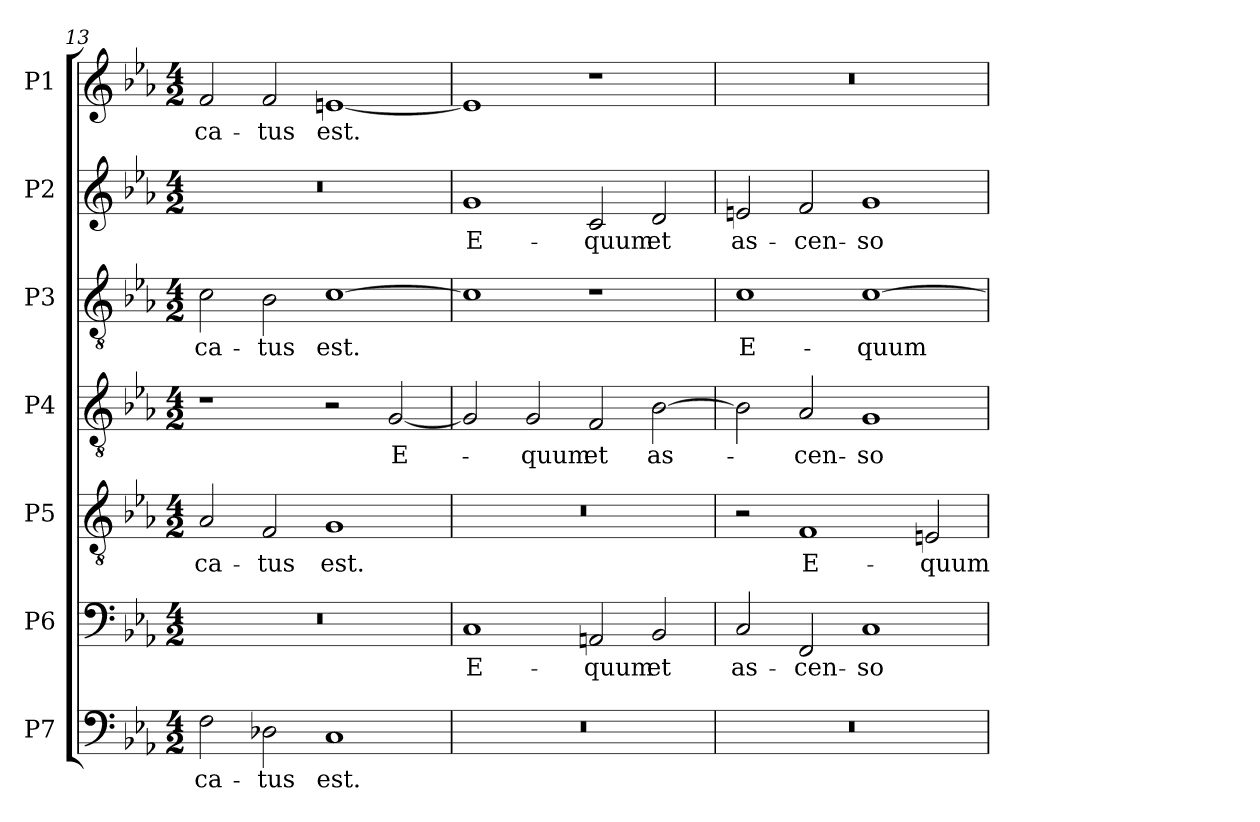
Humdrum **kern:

**kern	**text	**kern	**text	**kern	**text	**kern	**text	**kern	**text	**kern	**text	**kern	**text
*part7	*part7	*part6	*part6	*part5	*part5	*part4	*part4	*part3	*part3	*part2	*part2	*part1	*part1
*staff7	*staff7	*staff6	*staff6	*staff5	*staff5	*staff4	*staff4	*staff3	*staff3	*staff2	*staff2	*staff1	*staff1
*I"P7	*	*I"P6	*	*I"P5	*	*I"P4	*	*I"P3	*	*I"P2	*	*I"P1	*
*clefF4	*	*clefF4	*	*clefGv2	*	*clefGv2	*	*clefGv2	*	*clefG2	*	*clefG2	*
*k[b-e-a-]	*	*k[b-e-a-]	*	*k[b-e-a-]	*	*k[b-e-a-]	*	*k[b-e-a-]	*	*k[b-e-a-]	*	*k[b-e-a-]	*
*E-:	*	*E-:	*	*E-:	*	*E-:	*	*E-:	*	*E-:	*	*E-:	*
*M4/2	*	*M4/2	*	*M4/2	*	*M4/2	*	*M4/2	*	*M4/2	*	*M4/2	*
=13	=13	=13	=13	=13	=13	=13	=13	=13	=13	=13	=13	=13	=13
!	!LO:LY:b:color=#000000	!LO:N:vis=1	!	!	!	!	!	!	!	!	!	!	!
!	!	!	!	!	!LO:LY:b:color=#000000	!	!	!	!	!	!	!	!
!	!	!	!	!	!	!	!	!	!LO:LY:b:color=#000000	!LO:N:vis=1	!	!	!
!	!	!	!	!	!	!	!	!	!	!	!	!	!LO:LY:b:color=#000000
2Fi\	-ca-	0r	.	2A-i/	-ca-	1r	.	2ci\	-ca-	0r	.	2fi/	-ca-
!	!LO:LY:b:color=#000000	!	!	!	!	!	!	!	!	!	!	!	!
!	!	!	!	!	!LO:LY:b:color=#000000	!	!	!	!	!	!	!	!
!	!	!	!	!	!	!	!	!	!LO:LY:b:color=#000000	!	!	!	!
!	!	!	!	!	!	!	!	!	!	!	!	!	!LO:LY:b:color=#000000
2D-Xi\	-tus	.	.	2Fi/	-tus	.	.	2B-i\	-tus	.	.	2fi/	-tus
!	!LO:LY:b:color=#000000	!	!	!	!	!	!	!	!	!	!	!	!
!	!	!	!	!	!LO:LY:b:color=#000000	!	!	!	!	!	!	!	!
!	!	!	!	!	!	!	!	!	!LO:LY:b:color=#000000	!	!	!	!
!	!	!	!	!	!	!	!	!	!	!	!	!	!LO:LY:b:color=#000000
1Ci	est.	.	.	1Gi	est.	2r	.	[>1ci	est.	.	.	[<1eni	est.
!	!	!	!	!	!	!	!LO:LY:b:color=#000000	!	!	!	!	!	!
.	.	.	.	.	.	[<2Gi/	E-	.	.	.	.	.	.
=14	=14	=14	=14	=14	=14	=14	=14	=14	=14	=14	=14	=14	=14
!LO:N:vis=1	!	!	!	!	!	!	!	!	!	!	!	!	!
!	!	!	!LO:LY:b:color=#000000	!LO:N:vis=1	!	!	!	!	!	!	!	!	!
!	!	!	!	!	!	!	!	!	!	!	!LO:LY:b:color=#000000	!	!
0r	.	1Ci	E-	0r	.	2Gi/]	.	1ci]	.	1gi	E-	1ei]	.
!	!	!	!	!	!	!	!LO:LY:b:color=#000000	!	!	!	!	!	!
.	.	.	.	.	.	2Gi/	-quum	.	.	.	.	.	.
!	!	!	!LO:LY:b:color=#000000	!	!	!	!	!	!	!	!	!	!
!	!	!	!	!	!	!	!LO:LY:b:color=#000000	!	!	!	!	!	!
!	!	!	!	!	!	!	!	!	!	!	!LO:LY:b:color=#000000	!	!
.	.	2AAni/	-quum	.	.	2Fi/	et	1r	.	2ci/	-quum	1r	.
!	!	!	!LO:LY:b:color=#000000	!	!	!	!	!	!	!	!	!	!
!	!	!	!	!	!	!	!LO:LY:b:color=#000000	!	!	!	!	!	!
!	!	!	!	!	!	!	!	!	!	!	!LO:LY:b:color=#000000	!	!
.	.	2BB-i/	et	.	.	[>2B-i\	as-	.	.	2di/	et	.	.
=15	=15	=15	=15	=15	=15	=15	=15	=15	=15	=15	=15	=15	=15
!LO:N:vis=1	!	!	!	!	!	!	!	!	!	!	!	!	!
!	!	!	!LO:LY:b:color=#000000	!	!	!	!	!	!	!	!	!	!
!	!	!	!	!	!	!	!	!	!LO:LY:b:color=#000000	!	!	!	!
!	!	!	!	!	!	!	!	!	!	!	!LO:LY:b:color=#000000	!LO:N:vis=1	!
0r	.	2Ci/	as-	2r	.	2B-i\]	.	1ci	E-	2eni/	as-	0r	.
!	!	!	!LO:LY:b:color=#000000	!	!	!	!	!	!	!	!	!	!
!	!	!	!	!	!LO:LY:b:color=#000000	!	!	!	!	!	!	!	!
!	!	!	!	!	!	!	!LO:LY:b:color=#000000	!	!	!	!	!	!
!	!	!	!	!	!	!	!	!	!	!	!LO:LY:b:color=#000000	!	!
.	.	2FFi/	-cen-	1Fi	E-	2A-i/	-cen-	.	.	2fi/	-cen-	.	.
!	!	!	!LO:LY:b:color=#000000	!	!	!	!	!	!	!	!	!	!
!	!	!	!	!	!	!	!LO:LY:b:color=#000000	!	!	!	!	!	!
!	!	!	!	!	!	!	!	!	!LO:LY:b:color=#000000	!	!	!	!
!	!	!	!	!	!	!	!	!	!	!	!LO:LY:b:color=#000000	!	!
.	.	1Ci	-so-	.	.	1Gi	-so-	[>1ci	-quum	1gi	-so-	.	.
!	!	!	!	!	!LO:LY:b:color=#000000	!	!	!	!	!	!	!	!
.	.	.	.	2Eni/	-quum	.	.	.	.	.	.	.	.
=	=	=	=	=	=	=	=	=	=	=	=	=	=
*-	*-	*-	*-	*-	*-	*-	*-	*-	*-	*-	*-	*-	*-
